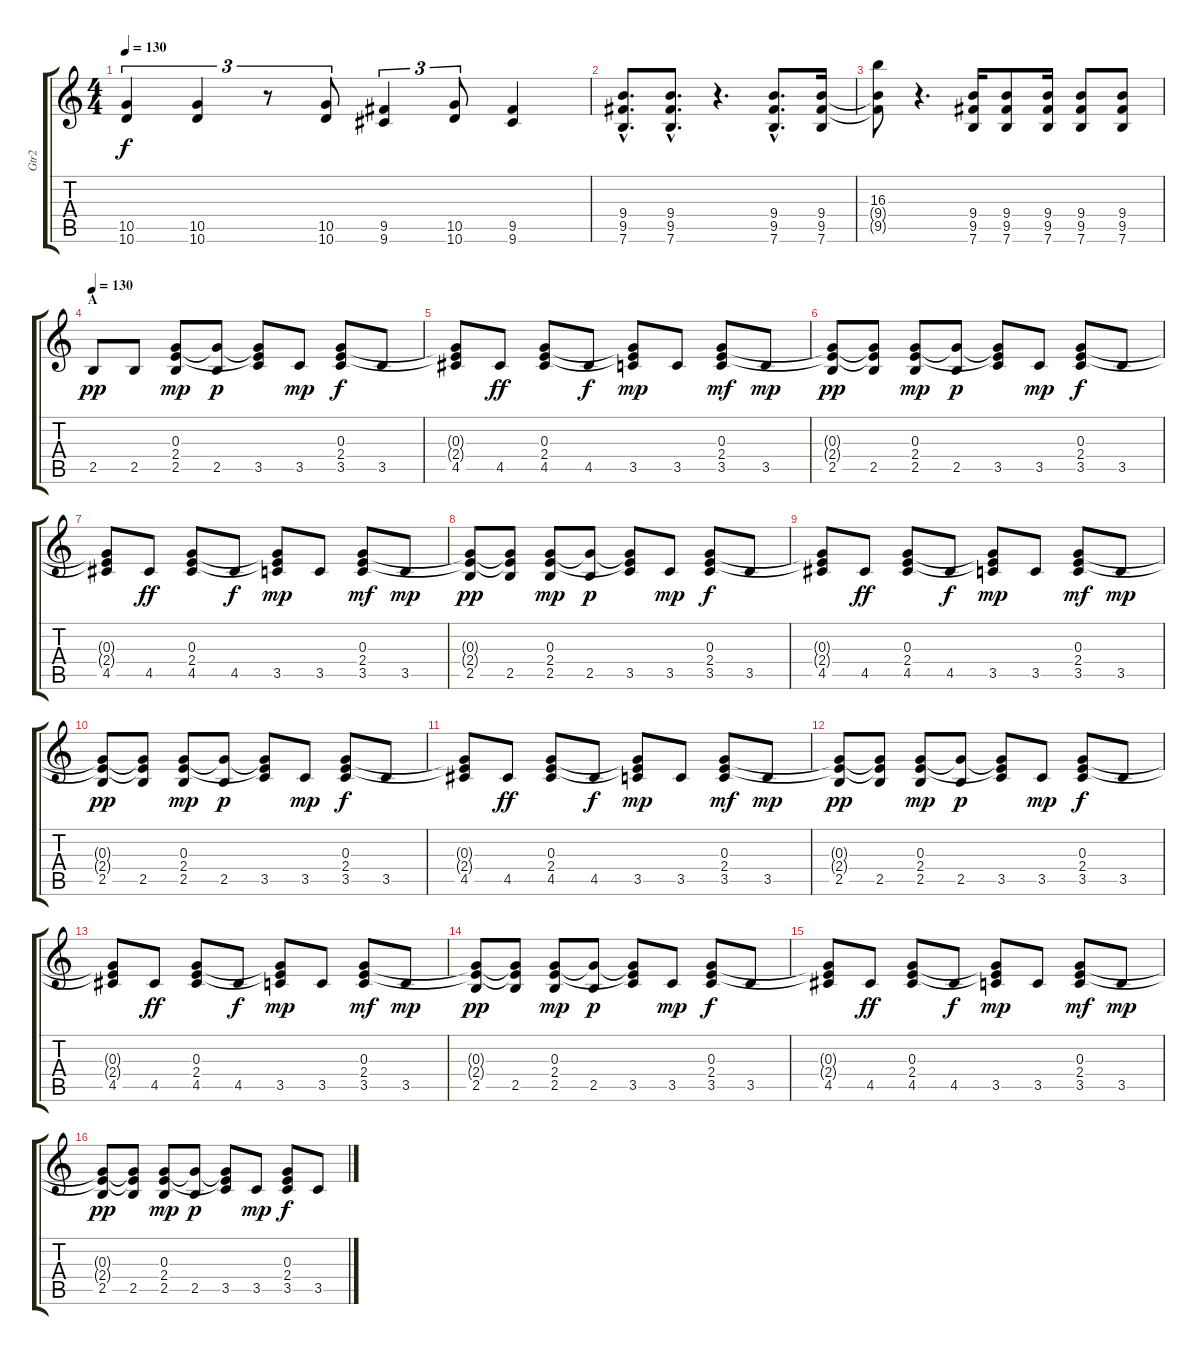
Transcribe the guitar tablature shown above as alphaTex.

\track ("Gtr2" "Gtr2") {instrument overdrivenguitar}
\staff {score tabs}
\tuning (E4 B3 G3 D3 A2 E2) {hide}
\ts (4 4)
\tempo 130
\clef g2
\ks c
(10.5 10.6).4{tu (3 2) dy f} (10.5 10.6).4{tu (3 2)} r.8{tu (3 2)} (10.5 10.6).8{tu (3 2)} (9.5 9.6).4{tu (3 2)} (10.5 10.6).8{tu (3 2)} (9.5 9.6).4 |
(9.4{hac} 9.5{hac} 7.6{hac}).8{d} (9.4{hac} 9.5{hac} 7.6{hac}).8{d} r.4{d} (9.4{hac} 9.5{hac} 7.6{hac}).8{d} (9.4 9.5 7.6).16 |
(16.3 9.4{t} 9.5{t}).8 r.4{d} (9.4 9.5 7.6).16 (9.4 9.5 7.6).8 (9.4 9.5 7.6).16 (9.4 9.5 7.6).8 (9.4 9.5 7.6).8 |
\section ("" "A")
\tempo 130
2.5.8{dy pp} 2.5.8 (0.3 2.4 2.5).8{dy mp} (0.3{t} 2.5).8{dy p} (0.3{t} 2.4{t} 3.5).8 3.5.8{dy mp} (0.3 2.4 3.5).8{dy f} 3.5.8 |
(0.3{t} 2.4{t} 4.5).8 4.5.8{dy ff} (0.3 2.4 4.5).8 4.5.8{dy f} (0.3{t} 2.4{t} 3.5).8{dy mp} 3.5.8 (0.3 2.4 3.5).8{dy mf} 3.5.8{dy mp} |
(0.3{t} 2.4{t} 2.5).8{dy pp} (0.3{t} 2.4{t} 2.5).8 (0.3 2.4 2.5).8{dy mp} (0.3{t} 2.5).8{dy p} (0.3{t} 2.4{t} 3.5).8 3.5.8{dy mp} (0.3 2.4 3.5).8{dy f} 3.5.8 |
(0.3{t} 2.4{t} 4.5).8 4.5.8{dy ff} (0.3 2.4 4.5).8 4.5.8{dy f} (0.3{t} 2.4{t} 3.5).8{dy mp} 3.5.8 (0.3 2.4 3.5).8{dy mf} 3.5.8{dy mp} |
(0.3{t} 2.4{t} 2.5).8{dy pp} (0.3{t} 2.4{t} 2.5).8 (0.3 2.4 2.5).8{dy mp} (0.3{t} 2.5).8{dy p} (0.3{t} 2.4{t} 3.5).8 3.5.8{dy mp} (0.3 2.4 3.5).8{dy f} 3.5.8 |
(0.3{t} 2.4{t} 4.5).8 4.5.8{dy ff} (0.3 2.4 4.5).8 4.5.8{dy f} (0.3{t} 2.4{t} 3.5).8{dy mp} 3.5.8 (0.3 2.4 3.5).8{dy mf} 3.5.8{dy mp} |
(0.3{t} 2.4{t} 2.5).8{dy pp} (0.3{t} 2.4{t} 2.5).8 (0.3 2.4 2.5).8{dy mp} (0.3{t} 2.5).8{dy p} (0.3{t} 2.4{t} 3.5).8 3.5.8{dy mp} (0.3 2.4 3.5).8{dy f} 3.5.8 |
(0.3{t} 2.4{t} 4.5).8 4.5.8{dy ff} (0.3 2.4 4.5).8 4.5.8{dy f} (0.3{t} 2.4{t} 3.5).8{dy mp} 3.5.8 (0.3 2.4 3.5).8{dy mf} 3.5.8{dy mp} |
(0.3{t} 2.4{t} 2.5).8{dy pp} (0.3{t} 2.4{t} 2.5).8 (0.3 2.4 2.5).8{dy mp} (0.3{t} 2.5).8{dy p} (0.3{t} 2.4{t} 3.5).8 3.5.8{dy mp} (0.3 2.4 3.5).8{dy f} 3.5.8 |
(0.3{t} 2.4{t} 4.5).8 4.5.8{dy ff} (0.3 2.4 4.5).8 4.5.8{dy f} (0.3{t} 2.4{t} 3.5).8{dy mp} 3.5.8 (0.3 2.4 3.5).8{dy mf} 3.5.8{dy mp} |
(0.3{t} 2.4{t} 2.5).8{dy pp} (0.3{t} 2.4{t} 2.5).8 (0.3 2.4 2.5).8{dy mp} (0.3{t} 2.5).8{dy p} (0.3{t} 2.4{t} 3.5).8 3.5.8{dy mp} (0.3 2.4 3.5).8{dy f} 3.5.8 |
(0.3{t} 2.4{t} 4.5).8 4.5.8{dy ff} (0.3 2.4 4.5).8 4.5.8{dy f} (0.3{t} 2.4{t} 3.5).8{dy mp} 3.5.8 (0.3 2.4 3.5).8{dy mf} 3.5.8{dy mp} |
(0.3{t} 2.4{t} 2.5).8{dy pp} (0.3{t} 2.4{t} 2.5).8 (0.3 2.4 2.5).8{dy mp} (0.3{t} 2.5).8{dy p} (0.3{t} 2.4{t} 3.5).8 3.5.8{dy mp} (0.3 2.4 3.5).8{dy f} 3.5.8
